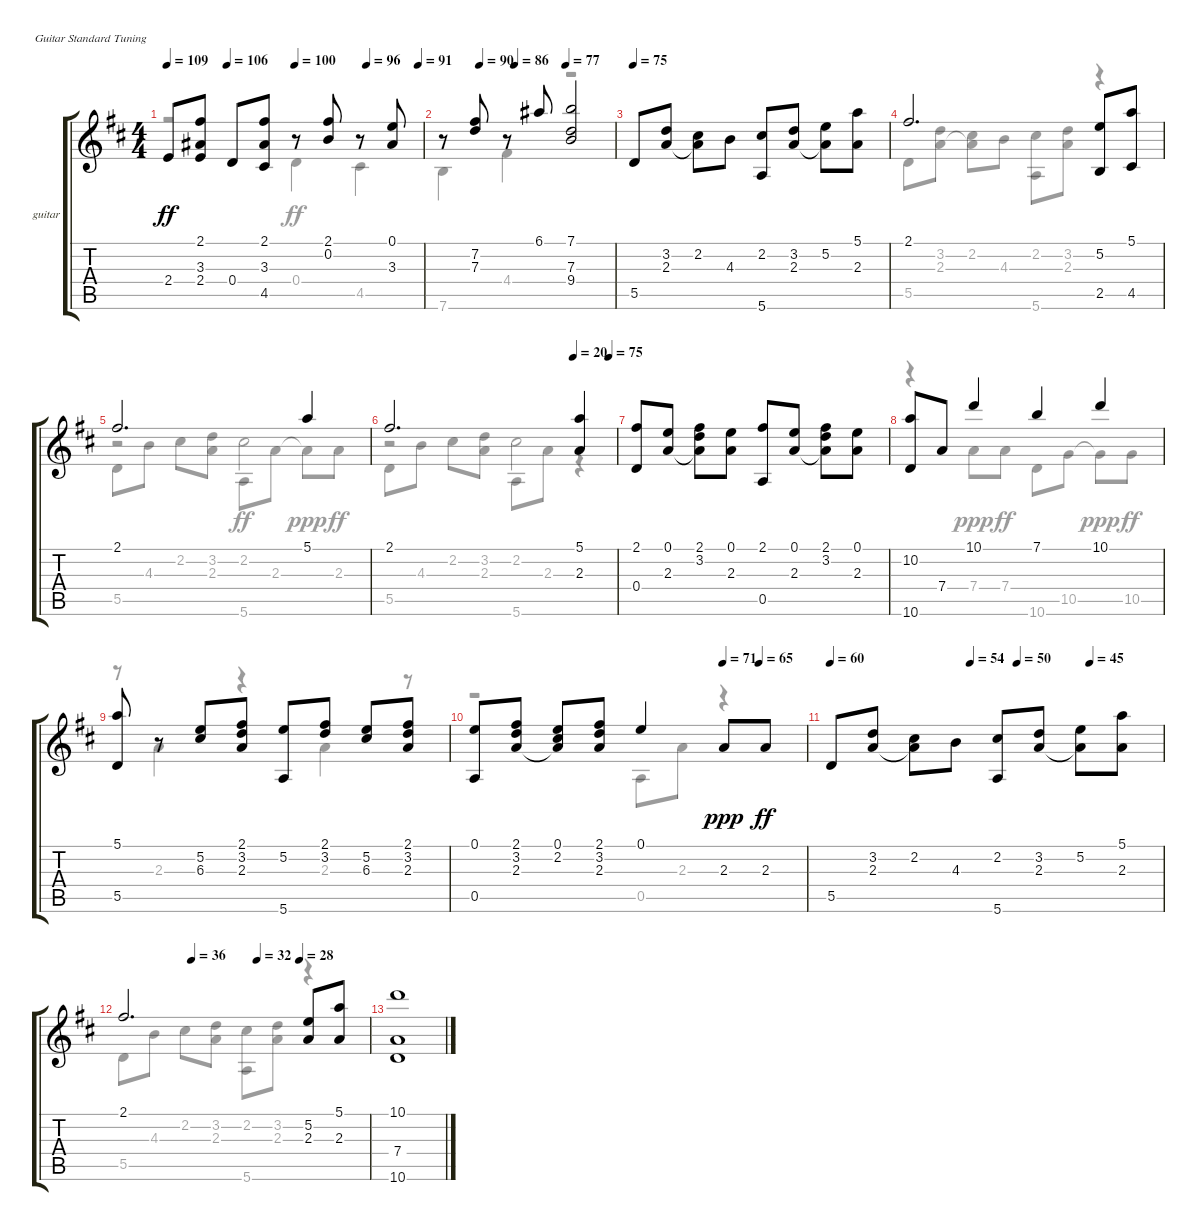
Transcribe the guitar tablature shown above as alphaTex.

\bracketExtendMode groupsimilarinstruments
\firstSystemTrackNameOrientation horizontal
\otherSystemsTrackNameOrientation horizontal
\track ("guitar" "guitar") {instrument acousticguitarnylon}
\staff {score tabs}
\tuning (E4 B3 G3 D3 A2 E2)
\voice
\ts (4 4)
\tempo 109
\tempo (106 0.234375)
\tempo (100 0.5)
\tempo (96 0.78125)
\tempo (91 0.984375)
\clef g2
\ks d
2.4.8{dy ff} (2.1 3.3 2.4).8 0.4.8 (2.1 3.3 4.5).8 r.8 (2.1 0.2).8 r.8 (0.1 3.3).8 |
\tempo (90 0.21875)
\tempo (86 0.421875)
\tempo (77 0.71875)
r.8 (7.2 7.3).8 r.8 6.1.8 (7.1 7.3 9.4).2 |
\tempo 75
5.5.8 (3.2 2.3).8 (2.2 2.3{t}).8 4.3.8 (2.2 5.6).8 (3.2 2.3).8 (5.2 2.3{t}).8 (5.1 2.3).8 |
2.1.2{d} (5.2 2.5).8 (5.1 4.5).8 |
2.1.2{d} 5.1.4 |
\tempo (20 0.8125)
\tempo (75 0.96875)
2.1.2{d} (5.1 2.3).4 |
(2.1 0.4).8 (0.1 2.3).8 (2.1 3.2 2.3{t}).8 (0.1 2.3).8 (2.1 0.5).8 (0.1 2.3).8 (2.1 3.2 2.3{t}).8 (0.1 2.3).8 |
(10.2 10.6).8 7.4.8 10.1.4 7.1.4 10.1.4 |
(5.1 5.5).8 r.8 (5.2 6.3).8 (2.1 3.2 2.3).8 (5.2 5.6).8 (2.1 3.2).8 (5.2 6.3).8 (2.1 3.2 2.3).8 |
\tempo (71 0.75)
\tempo (65 0.859375)
(0.1 0.5).8 (2.1 3.2 2.3).8 (0.1 2.2 2.3{t}).8 (2.1 3.2 2.3).8 0.1.4 2.3.8{dy ppp} 2.3.8{dy ff} |
\tempo 60
\tempo (54 0.421875)
\tempo (50 0.5625)
\tempo (45 0.78125)
5.5.8 (3.2 2.3).8 (2.2 2.3{t}).8 4.3.8 (2.2 5.6).8 (3.2 2.3).8 (5.2 2.3{t}).8 (5.1 2.3).8 |
\tempo (36 0.28125)
\tempo (32 0.546875)
\tempo (28 0.71875)
2.1.2{d} (5.2 2.3).8 (5.1 2.3).8 |
(10.1 7.4 10.6).1 |
\voice
\clef g2
\ottava regular
\simile none
\ks d
r.2{dy ff} 0.4.4 4.5.4 |
7.6.4 4.4.4 r.2 |
|
5.5.8 (3.2 2.3).8 (2.2 2.3{t}).8 4.3.8 (2.2 5.6).8 (3.2 2.3).8 r.4 |
5.5.8 4.3.8 2.2.8 (3.2 2.3).8 2.2.2 |
5.5.8 4.3.8 2.2.8 (3.2 2.3).8 2.2.2 |
|
r.4 7.4.8{dy ppp} 7.4.8{dy ff} 10.6.8 10.5.8 10.5{t}.8{dy ppp} 10.5.8{dy ff} |
r.8 2.3.4 r.4 2.3.4 r.8 |
r.2 0.5.8 2.3.8 r.4 |
|
5.5.8 4.3.8 2.2.8 (3.2 2.3).8 (2.2 5.6).8 (3.2 2.3).8 r.4 |
|
\voice
\clef g2
\ottava regular
\simile none
\ks d
|
|
|
|
r.2 5.6.8 2.3.8 2.3{t}.8{dy ppp} 2.3.8{dy ff} |
r.2 5.6.8 2.3.8 r.4 |
|
|
|
|
|
|
|
